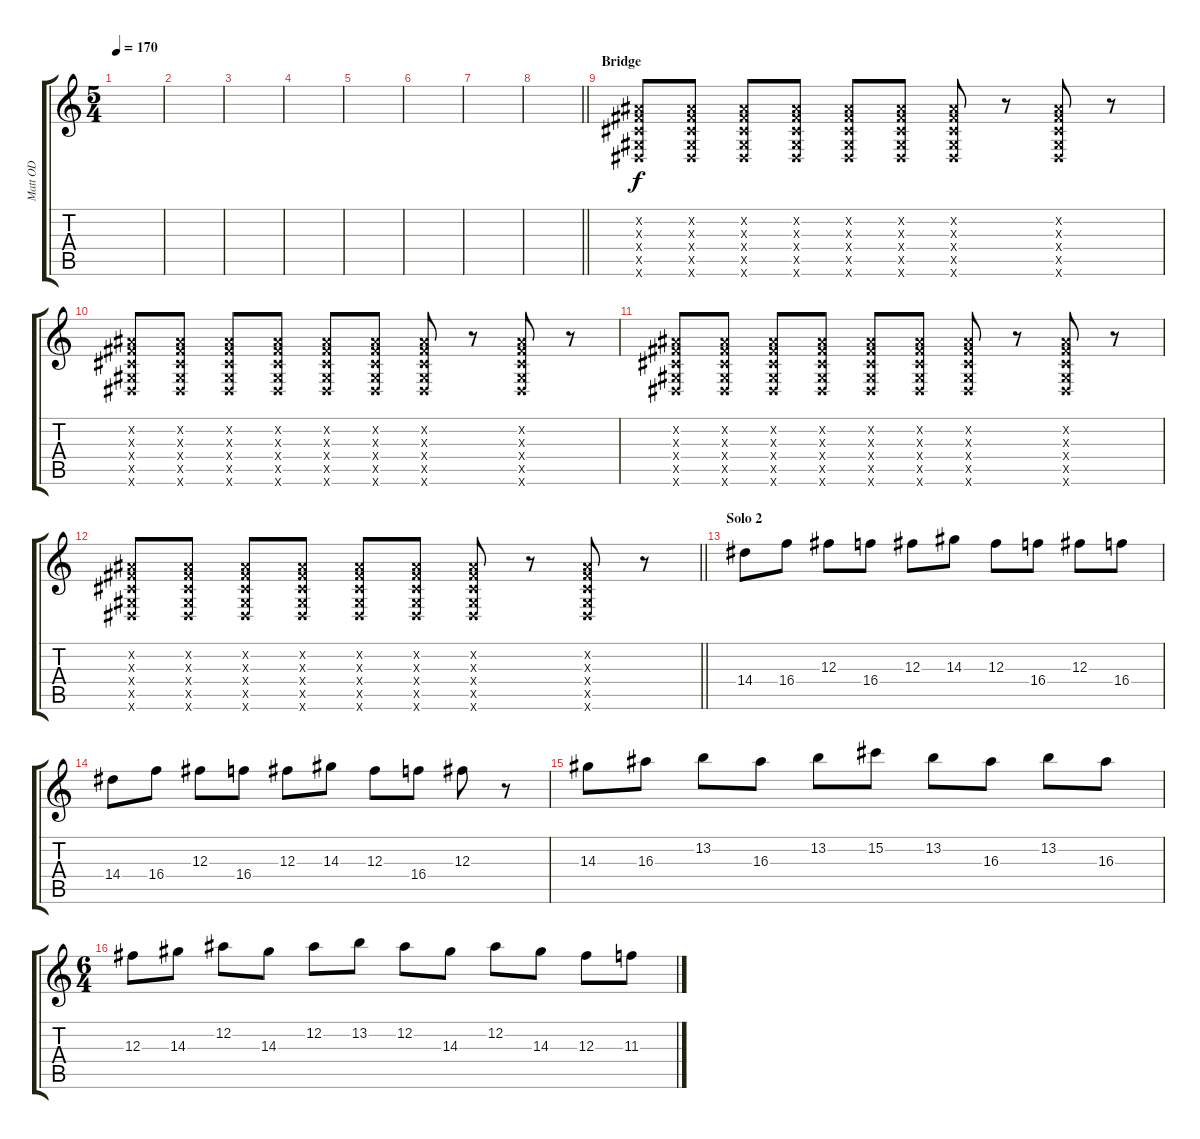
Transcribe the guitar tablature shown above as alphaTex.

\track ("Matt OD" "Matt OD") {instrument overdrivenguitar}
\staff {score tabs}
\tuning (Eb4 Bb3 Gb3 Db3 Ab2 Eb2) {hide}
\ts (5 4)
\tempo 170
\clef g2
\ks c
|
|
|
|
|
|
|
\barLineRight lightlight
|
\section ("" "Bridge")
(0.2{x} 0.3{x} 0.4{x} 0.5{x} 0.6{x}).8 (0.2{x} 0.3{x} 0.4{x} 0.5{x} 0.6{x}).8 (0.2{x} 0.3{x} 0.4{x} 0.5{x} 0.6{x}).8 (0.2{x} 0.3{x} 0.4{x} 0.5{x} 0.6{x}).8 (0.2{x} 0.3{x} 0.4{x} 0.5{x} 0.6{x}).8 (0.2{x} 0.3{x} 0.4{x} 0.5{x} 0.6{x}).8 (0.2{x} 0.3{x} 0.4{x} 0.5{x} 0.6{x}).8 r.8 (0.2{x} 0.3{x} 0.4{x} 0.5{x} 0.6{x}).8 r.8 |
(0.2{x} 0.3{x} 0.4{x} 0.5{x} 0.6{x}).8 (0.2{x} 0.3{x} 0.4{x} 0.5{x} 0.6{x}).8 (0.2{x} 0.3{x} 0.4{x} 0.5{x} 0.6{x}).8 (0.2{x} 0.3{x} 0.4{x} 0.5{x} 0.6{x}).8 (0.2{x} 0.3{x} 0.4{x} 0.5{x} 0.6{x}).8 (0.2{x} 0.3{x} 0.4{x} 0.5{x} 0.6{x}).8 (0.2{x} 0.3{x} 0.4{x} 0.5{x} 0.6{x}).8 r.8 (0.2{x} 0.3{x} 0.4{x} 0.5{x} 0.6{x}).8 r.8 |
(0.2{x} 0.3{x} 0.4{x} 0.5{x} 0.6{x}).8 (0.2{x} 0.3{x} 0.4{x} 0.5{x} 0.6{x}).8 (0.2{x} 0.3{x} 0.4{x} 0.5{x} 0.6{x}).8 (0.2{x} 0.3{x} 0.4{x} 0.5{x} 0.6{x}).8 (0.2{x} 0.3{x} 0.4{x} 0.5{x} 0.6{x}).8 (0.2{x} 0.3{x} 0.4{x} 0.5{x} 0.6{x}).8 (0.2{x} 0.3{x} 0.4{x} 0.5{x} 0.6{x}).8 r.8 (0.2{x} 0.3{x} 0.4{x} 0.5{x} 0.6{x}).8 r.8 |
\barLineRight lightlight
(0.2{x} 0.3{x} 0.4{x} 0.5{x} 0.6{x}).8 (0.2{x} 0.3{x} 0.4{x} 0.5{x} 0.6{x}).8 (0.2{x} 0.3{x} 0.4{x} 0.5{x} 0.6{x}).8 (0.2{x} 0.3{x} 0.4{x} 0.5{x} 0.6{x}).8 (0.2{x} 0.3{x} 0.4{x} 0.5{x} 0.6{x}).8 (0.2{x} 0.3{x} 0.4{x} 0.5{x} 0.6{x}).8 (0.2{x} 0.3{x} 0.4{x} 0.5{x} 0.6{x}).8 r.8 (0.2{x} 0.3{x} 0.4{x} 0.5{x} 0.6{x}).8 r.8 |
\section ("" "Solo 2")
14.4.8 16.4.8 12.3.8 16.4.8 12.3.8 14.3.8 12.3.8 16.4.8 12.3.8 16.4.8 |
14.4.8 16.4.8 12.3.8 16.4.8 12.3.8 14.3.8 12.3.8 16.4.8 12.3.8 r.8 |
14.3.8 16.3.8 13.2.8 16.3.8 13.2.8 15.2.8 13.2.8 16.3.8 13.2.8 16.3.8 |
\ts (6 4)
12.3.8 14.3.8 12.2.8 14.3.8 12.2.8 13.2.8 12.2.8 14.3.8 12.2.8 14.3.8 12.3.8 11.3.8
